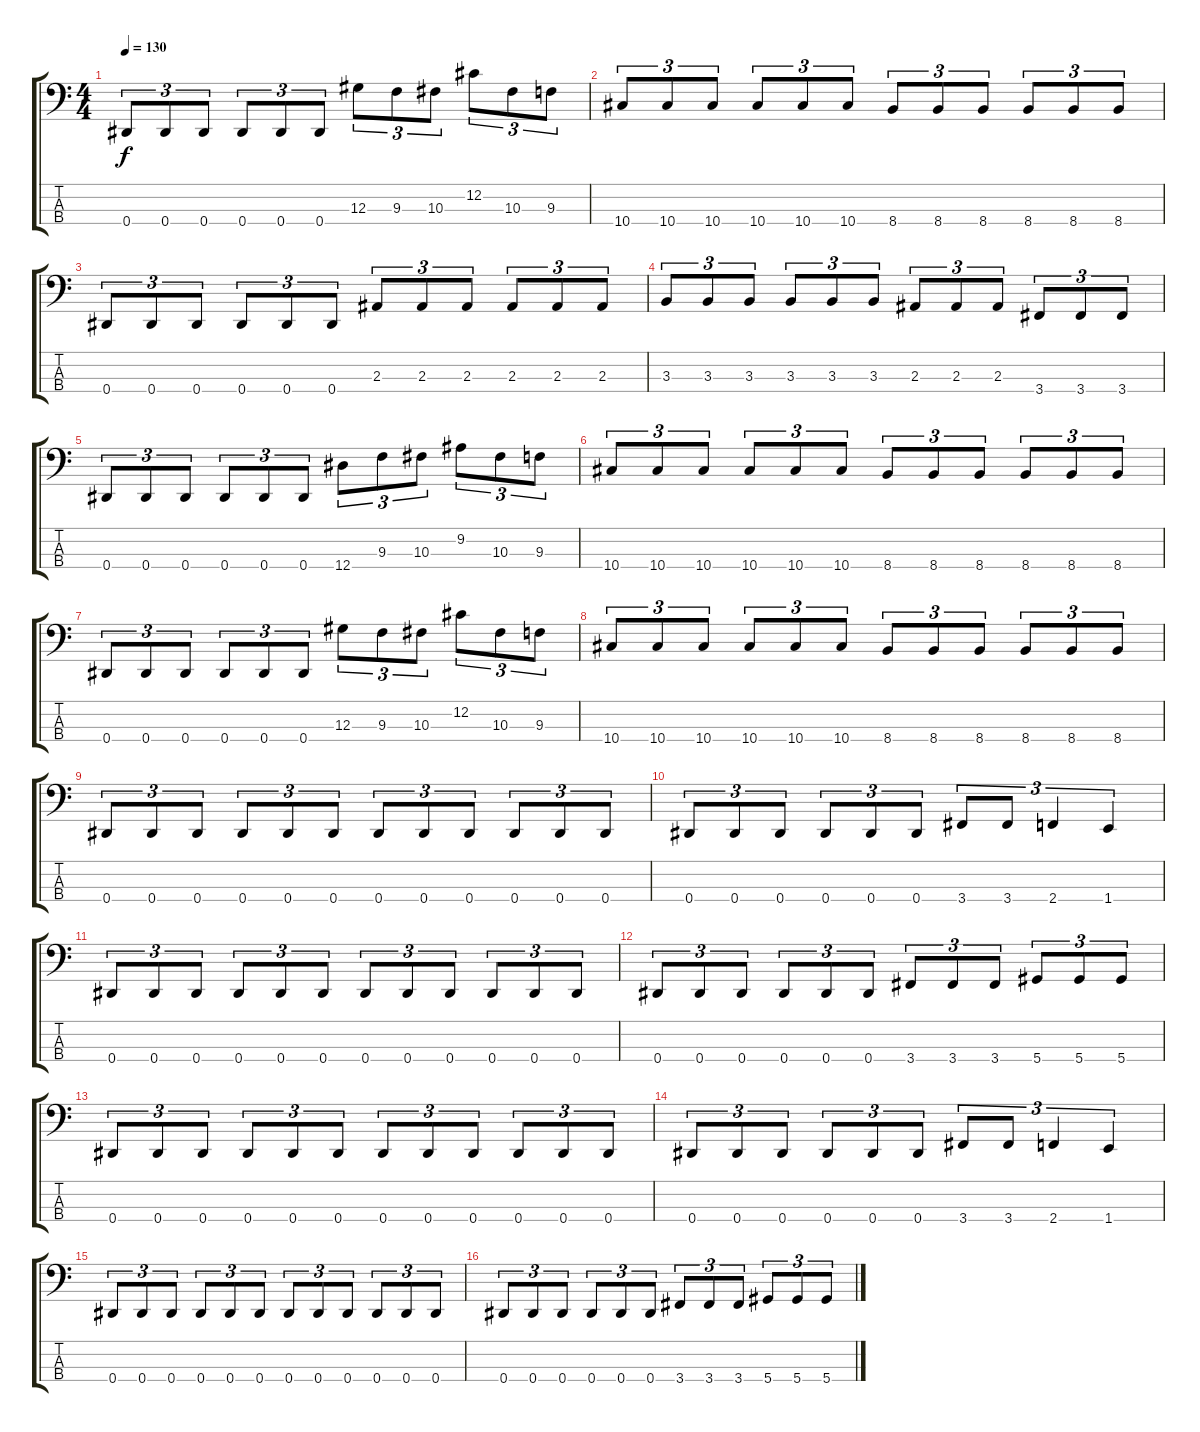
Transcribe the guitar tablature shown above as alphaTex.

\track "" {instrument electricbasspick}
\staff {score tabs}
\tuning (Gb2 Db2 Ab1 Eb1) {hide}
\ts (4 4)
\tempo 130
\clef f4
\ks c
0.4.8{tu (3 2) dy f} 0.4.8{tu (3 2)} 0.4.8{tu (3 2)} 0.4.8{tu (3 2)} 0.4.8{tu (3 2)} 0.4.8{tu (3 2)} 12.3.8{tu (3 2)} 9.3.8{tu (3 2)} 10.3.8{tu (3 2)} 12.2.8{tu (3 2)} 10.3.8{tu (3 2)} 9.3.8{tu (3 2)} |
10.4.8{tu (3 2)} 10.4.8{tu (3 2)} 10.4.8{tu (3 2)} 10.4.8{tu (3 2)} 10.4.8{tu (3 2)} 10.4.8{tu (3 2)} 8.4.8{tu (3 2)} 8.4.8{tu (3 2)} 8.4.8{tu (3 2)} 8.4.8{tu (3 2)} 8.4.8{tu (3 2)} 8.4.8{tu (3 2)} |
0.4.8{tu (3 2)} 0.4.8{tu (3 2)} 0.4.8{tu (3 2)} 0.4.8{tu (3 2)} 0.4.8{tu (3 2)} 0.4.8{tu (3 2)} 2.3.8{tu (3 2)} 2.3.8{tu (3 2)} 2.3.8{tu (3 2)} 2.3.8{tu (3 2)} 2.3.8{tu (3 2)} 2.3.8{tu (3 2)} |
3.3.8{tu (3 2)} 3.3.8{tu (3 2)} 3.3.8{tu (3 2)} 3.3.8{tu (3 2)} 3.3.8{tu (3 2)} 3.3.8{tu (3 2)} 2.3.8{tu (3 2)} 2.3.8{tu (3 2)} 2.3.8{tu (3 2)} 3.4.8{tu (3 2)} 3.4.8{tu (3 2)} 3.4.8{tu (3 2)} |
0.4.8{tu (3 2)} 0.4.8{tu (3 2)} 0.4.8{tu (3 2)} 0.4.8{tu (3 2)} 0.4.8{tu (3 2)} 0.4.8{tu (3 2)} 12.4.8{tu (3 2)} 9.3.8{tu (3 2)} 10.3.8{tu (3 2)} 9.2.8{tu (3 2)} 10.3.8{tu (3 2)} 9.3.8{tu (3 2)} |
10.4.8{tu (3 2)} 10.4.8{tu (3 2)} 10.4.8{tu (3 2)} 10.4.8{tu (3 2)} 10.4.8{tu (3 2)} 10.4.8{tu (3 2)} 8.4.8{tu (3 2)} 8.4.8{tu (3 2)} 8.4.8{tu (3 2)} 8.4.8{tu (3 2)} 8.4.8{tu (3 2)} 8.4.8{tu (3 2)} |
0.4.8{tu (3 2)} 0.4.8{tu (3 2)} 0.4.8{tu (3 2)} 0.4.8{tu (3 2)} 0.4.8{tu (3 2)} 0.4.8{tu (3 2)} 12.3.8{tu (3 2)} 9.3.8{tu (3 2)} 10.3.8{tu (3 2)} 12.2.8{tu (3 2)} 10.3.8{tu (3 2)} 9.3.8{tu (3 2)} |
10.4.8{tu (3 2)} 10.4.8{tu (3 2)} 10.4.8{tu (3 2)} 10.4.8{tu (3 2)} 10.4.8{tu (3 2)} 10.4.8{tu (3 2)} 8.4.8{tu (3 2)} 8.4.8{tu (3 2)} 8.4.8{tu (3 2)} 8.4.8{tu (3 2)} 8.4.8{tu (3 2)} 8.4.8{tu (3 2)} |
0.4.8{tu (3 2)} 0.4.8{tu (3 2)} 0.4.8{tu (3 2)} 0.4.8{tu (3 2)} 0.4.8{tu (3 2)} 0.4.8{tu (3 2)} 0.4.8{tu (3 2)} 0.4.8{tu (3 2)} 0.4.8{tu (3 2)} 0.4.8{tu (3 2)} 0.4.8{tu (3 2)} 0.4.8{tu (3 2)} |
0.4.8{tu (3 2)} 0.4.8{tu (3 2)} 0.4.8{tu (3 2)} 0.4.8{tu (3 2)} 0.4.8{tu (3 2)} 0.4.8{tu (3 2)} 3.4.8{tu (3 2)} 3.4.8{tu (3 2)} 2.4.4{tu (3 2)} 1.4.4{tu (3 2)} |
0.4.8{tu (3 2)} 0.4.8{tu (3 2)} 0.4.8{tu (3 2)} 0.4.8{tu (3 2)} 0.4.8{tu (3 2)} 0.4.8{tu (3 2)} 0.4.8{tu (3 2)} 0.4.8{tu (3 2)} 0.4.8{tu (3 2)} 0.4.8{tu (3 2)} 0.4.8{tu (3 2)} 0.4.8{tu (3 2)} |
0.4.8{tu (3 2)} 0.4.8{tu (3 2)} 0.4.8{tu (3 2)} 0.4.8{tu (3 2)} 0.4.8{tu (3 2)} 0.4.8{tu (3 2)} 3.4.8{tu (3 2)} 3.4.8{tu (3 2)} 3.4.8{tu (3 2)} 5.4.8{tu (3 2)} 5.4.8{tu (3 2)} 5.4.8{tu (3 2)} |
0.4.8{tu (3 2)} 0.4.8{tu (3 2)} 0.4.8{tu (3 2)} 0.4.8{tu (3 2)} 0.4.8{tu (3 2)} 0.4.8{tu (3 2)} 0.4.8{tu (3 2)} 0.4.8{tu (3 2)} 0.4.8{tu (3 2)} 0.4.8{tu (3 2)} 0.4.8{tu (3 2)} 0.4.8{tu (3 2)} |
0.4.8{tu (3 2)} 0.4.8{tu (3 2)} 0.4.8{tu (3 2)} 0.4.8{tu (3 2)} 0.4.8{tu (3 2)} 0.4.8{tu (3 2)} 3.4.8{tu (3 2)} 3.4.8{tu (3 2)} 2.4.4{tu (3 2)} 1.4.4{tu (3 2)} |
0.4.8{tu (3 2)} 0.4.8{tu (3 2)} 0.4.8{tu (3 2)} 0.4.8{tu (3 2)} 0.4.8{tu (3 2)} 0.4.8{tu (3 2)} 0.4.8{tu (3 2)} 0.4.8{tu (3 2)} 0.4.8{tu (3 2)} 0.4.8{tu (3 2)} 0.4.8{tu (3 2)} 0.4.8{tu (3 2)} |
0.4.8{tu (3 2)} 0.4.8{tu (3 2)} 0.4.8{tu (3 2)} 0.4.8{tu (3 2)} 0.4.8{tu (3 2)} 0.4.8{tu (3 2)} 3.4.8{tu (3 2)} 3.4.8{tu (3 2)} 3.4.8{tu (3 2)} 5.4.8{tu (3 2)} 5.4.8{tu (3 2)} 5.4.8{tu (3 2)}
